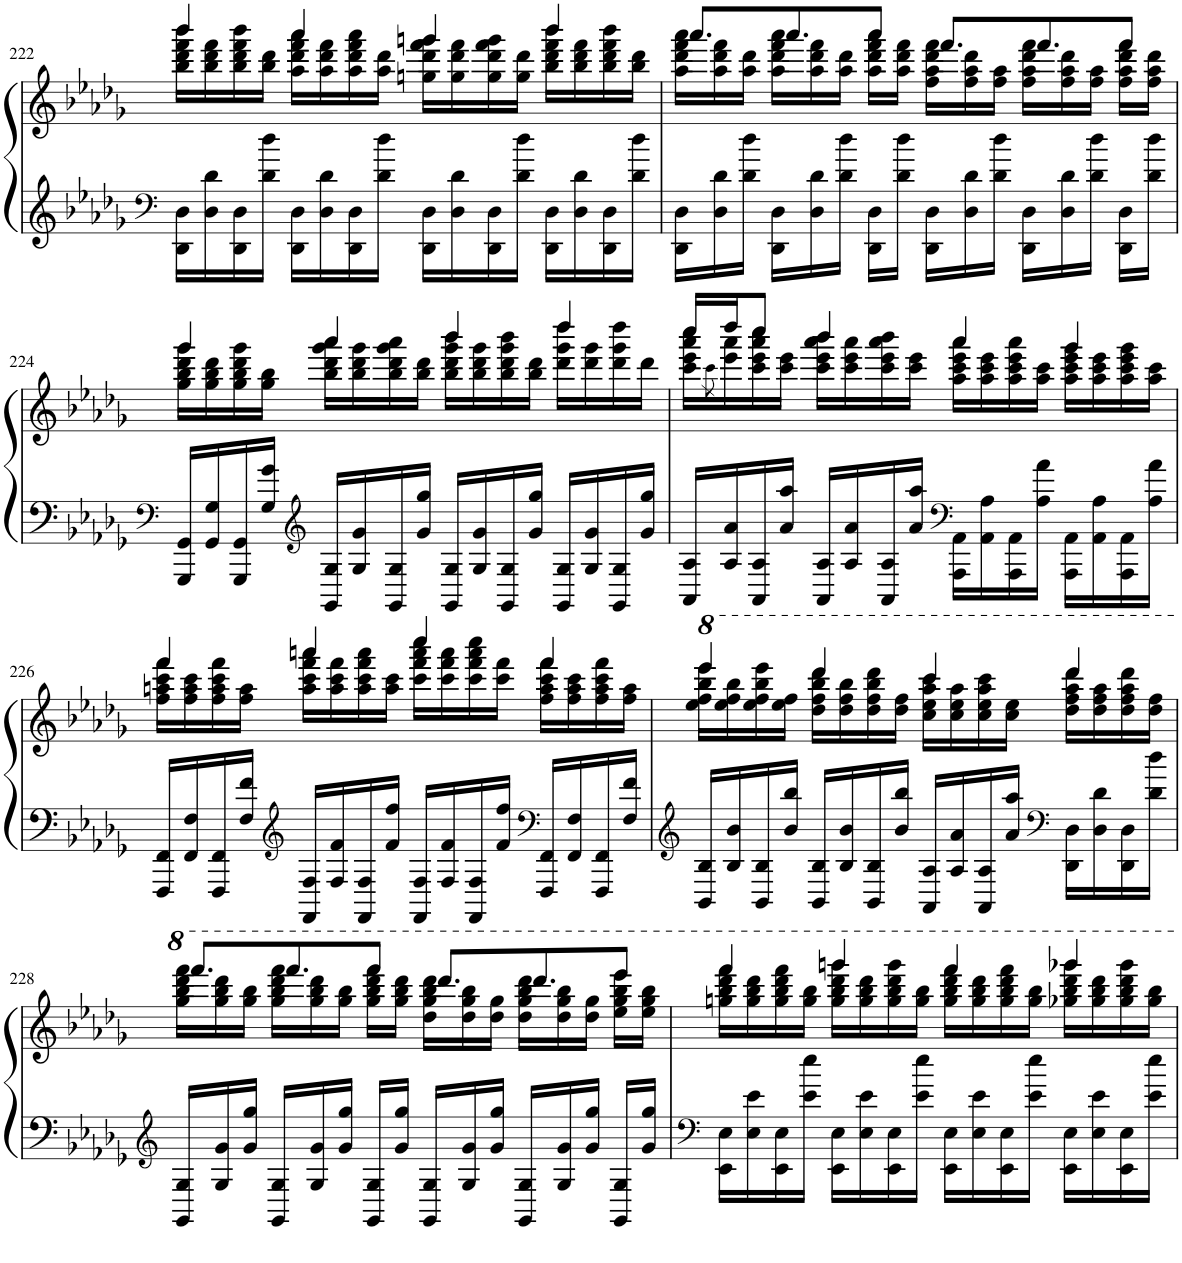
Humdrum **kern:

**kern	**kern
*part1	*part1
*staff2	*staff1
*I"Piano	*
*I'Pno.	*
!!LO:PB:g=z
*clefF4	*clefG2
*k[b-e-a-d-g-]	*k[b-e-a-d-g-]
*M4/4	*M4/4
=222	=222
*	*^
16DD-\ 16D-\LL	4bbb-/	16bb-\ 16ddd-\ 16fff\ 16bbb-\LL
16D-\ 16d-\	.	16bb-\ 16ddd-\ 16fff\
16DD-\ 16D-\	.	16bb-\ 16ddd-\ 16fff\ 16bbb-\
16d-\ 16dd-\JJ	.	16bb-\ 16ddd-\JJ
16DD-\ 16D-\LL	4aaa-/	16aa-\ 16ddd-\ 16fff\ 16aaa-\LL
16D-\ 16d-\	.	16aa-\ 16ddd-\ 16fff\
16DD-\ 16D-\	.	16aa-\ 16ddd-\ 16fff\ 16aaa-\
16d-\ 16dd-\JJ	.	16aa-\ 16ddd-\JJ
16DD-\ 16D-\LL	4gggn/	16ggn\ 16ddd-\ 16fff\ 16ggg\LL
16D-\ 16d-\	.	16gg\ 16ddd-\ 16fff\
16DD-\ 16D-\	.	16gg\ 16ddd-\ 16fff\ 16ggg\
16d-\ 16dd-\JJ	.	16gg\ 16ddd-\JJ
16DD-\ 16D-\LL	4bbb-/	16bb-\ 16ddd-\ 16fff\ 16bbb-\LL
16D-\ 16d-\	.	16bb-\ 16ddd-\ 16fff\
16DD-\ 16D-\	.	16bb-\ 16ddd-\ 16fff\ 16bbb-\
16d-\ 16dd-\JJ	.	16bb-\ 16ddd-\JJ
=223	=223	=223
16DD-\ 16D-\LL	8.aaa-/L	16aa-\ 16ddd-\ 16fff\ 16aaa-\LL
16D-\ 16d-\	.	16aa-\ 16ddd-\ 16fff\
16d-\ 16dd-\JJ	.	16aa-\ 16ddd-\JJ
16DD-\ 16D-\LL	8.aaa-/	16aa-\ 16ddd-\ 16fff\ 16aaa-\LL
16D-\ 16d-\	.	16aa-\ 16ddd-\ 16fff\
16d-\ 16dd-\JJ	.	16aa-\ 16ddd-\JJ
16DD-\ 16D-\LL	8aaa-/J	16aa-\ 16ddd-\ 16fff\ 16aaa-\LL
16d-\ 16dd-\JJ	.	16aa-\ 16ddd-\ 16fff\JJ
16DD-\ 16D-\LL	8.fff/L	16ff\ 16aa-\ 16ddd-\ 16fff\LL
16D-\ 16d-\	.	16ff\ 16aa-\ 16ddd-\
16d-\ 16dd-\JJ	.	16ff\ 16aa-\JJ
16DD-\ 16D-\LL	8.fff/	16ff\ 16aa-\ 16ddd-\ 16fff\LL
16D-\ 16d-\	.	16ff\ 16aa-\ 16ddd-\
16d-\ 16dd-\JJ	.	16ff\ 16aa-\JJ
16DD-\ 16D-\LL	8fff/J	16ff\ 16aa-\ 16ddd-\ 16fff\LL
16d-\ 16dd-\JJ	.	16ff\ 16aa-\ 16ddd-\JJ
!!LO:LB:g=z	!!
=224	=224	=224
*clefF4	*	*
16GGG-/ 16GG-/LL	4ggg-/	16gg-\ 16bb-\ 16ddd-\ 16ggg-\LL
16GG-/ 16G-/	.	16gg-\ 16bb-\ 16ddd-\
16GGG-/ 16GG-/	.	16gg-\ 16bb-\ 16ddd-\ 16ggg-\
16G-/ 16g-/JJ	.	16gg-\ 16bb-\JJ
*clefG2	*	*
16GG-/ 16G-/LL	4aaa-/	16bb-\ 16ddd-\ 16ggg-\ 16aaa-\LL
16G-/ 16g-/	.	16bb-\ 16ddd-\ 16ggg-\
16GG-/ 16G-/	.	16bb-\ 16ddd-\ 16ggg-\ 16aaa-\
16g-/ 16gg-/JJ	.	16bb-\ 16ddd-\JJ
16GG-/ 16G-/LL	4bbb-/	16bb-\ 16ddd-\ 16ggg-\ 16bbb-\LL
16G-/ 16g-/	.	16bb-\ 16ddd-\ 16ggg-\
16GG-/ 16G-/	.	16bb-\ 16ddd-\ 16ggg-\ 16bbb-\
16g-/ 16gg-/JJ	.	16bb-\ 16ddd-\JJ
16GG-/ 16G-/LL	4dddd-/	16ddd-\ 16ggg-\ 16dddd-\LL
16G-/ 16g-/	.	16ddd-\ 16ggg-\
16GG-/ 16G-/	.	16ddd-\ 16ggg-\ 16dddd-\
16g-/ 16gg-/JJ	.	16ddd-\JJ
=225	=225	=225
16AA-/ 16A-/LL	16cccc/LL	16ccc\ 16eee-\ 16aaa-\ 16cccc\LL
.	.	8qccc\
16A-/ 16a-/	16dddd-/J	16eee-\ 16aaa-\
16AA-/ 16A-/	8cccc/J	16ccc\ 16eee-\ 16aaa-\ 16cccc\
16a-/ 16aa-/JJ	.	16ccc\ 16eee-\JJ
16AA-/ 16A-/LL	4bbb-/	16ccc\ 16eee-\ 16aaa-\ 16bbb-\LL
16A-/ 16a-/	.	16ccc\ 16eee-\ 16aaa-\
16AA-/ 16A-/	.	16ccc\ 16eee-\ 16aaa-\ 16bbb-\
16a-/ 16aa-/JJ	.	16ccc\ 16eee-\JJ
*clefF4	*	*
16AAA-\ 16AA-\LL	4aaa-/	16aa-\ 16ccc\ 16eee-\ 16aaa-\LL
16AA-\ 16A-\	.	16aa-\ 16ccc\ 16eee-\
16AAA-\ 16AA-\	.	16aa-\ 16ccc\ 16eee-\ 16aaa-\
16A-\ 16a-\JJ	.	16aa-\ 16ccc\JJ
16AAA-\ 16AA-\LL	4ggg-/	16aa-\ 16ccc\ 16eee-\ 16ggg-\LL
16AA-\ 16A-\	.	16aa-\ 16ccc\ 16eee-\
16AAA-\ 16AA-\	.	16aa-\ 16ccc\ 16eee-\ 16ggg-\
16A-\ 16a-\JJ	.	16aa-\ 16ccc\JJ
!!LO:LB:g=z	!!
=226	=226	=226
16FFF/ 16FF/LL	4fff/	16ff\ 16aan\ 16ccc\ 16fff\LL
16FF/ 16F/	.	16ff\ 16aa\ 16ccc\
16FFF/ 16FF/	.	16ff\ 16aa\ 16ccc\ 16fff\
16F/ 16f/JJ	.	16ff\ 16aa\JJ
*clefG2	*	*
16FF/ 16F/LL	4aaan/	16aa\ 16ccc\ 16fff\ 16aaa\LL
16F/ 16f/	.	16aa\ 16ccc\ 16fff\
16FF/ 16F/	.	16aa\ 16ccc\ 16fff\ 16aaa\
16f/ 16ff/JJ	.	16aa\ 16ccc\JJ
16FF/ 16F/LL	4cccc/	16ccc\ 16fff\ 16aaa\ 16cccc\LL
16F/ 16f/	.	16ccc\ 16fff\ 16aaa\
16FF/ 16F/	.	16ccc\ 16fff\ 16aaa\ 16cccc\
16f/ 16ff/JJ	.	16ccc\ 16fff\JJ
*clefF4	*	*
16FFF/ 16FF/LL	4fff/	16ff\ 16aa\ 16ccc\ 16fff\LL
16FF/ 16F/	.	16ff\ 16aa\ 16ccc\
16FFF/ 16FF/	.	16ff\ 16aa\ 16ccc\ 16fff\
16F/ 16f/JJ	.	16ff\ 16aa\JJ
=227	=227	=227
*clefG2	*	*
16BB-/ 16B-/LL	4eeee-/	16eee-\ 16fff\ 16bbb-\ 16eeee-\LL
16B-/ 16b-/	.	16eee-\ 16fff\ 16bbb-\
16BB-/ 16B-/	.	16eee-\ 16fff\ 16bbb-\ 16eeee-\
16b-/ 16bb-/JJ	.	16eee-\ 16fff\JJ
16BB-/ 16B-/LL	4dddd-/	16ddd-\ 16fff\ 16bbb-\ 16dddd-\LL
16B-/ 16b-/	.	16ddd-\ 16fff\ 16bbb-\
16BB-/ 16B-/	.	16ddd-\ 16fff\ 16bbb-\ 16dddd-\
16b-/ 16bb-/JJ	.	16ddd-\ 16fff\JJ
16AA-/ 16A-/LL	4cccc/	16ccc\ 16eee-\ 16aaa-\ 16cccc\LL
16A-/ 16a-/	.	16ccc\ 16eee-\ 16aaa-\
16AA-/ 16A-/	.	16ccc\ 16eee-\ 16aaa-\ 16cccc\
16a-/ 16aa-/JJ	.	16ccc\ 16eee-\JJ
*clefF4	*	*
16DD-\ 16D-\LL	4dddd-/	16ddd-\ 16fff\ 16aaa-\ 16dddd-\LL
16D-\ 16d-\	.	16ddd-\ 16fff\ 16aaa-\
16DD-\ 16D-\	.	16ddd-\ 16fff\ 16aaa-\ 16dddd-\
16d-\ 16dd-\JJ	.	16ddd-\ 16fff\JJ
!!LO:LB:g=z	!!
=228	=228	=228
*clefG2	*	*
16GG-/ 16G-/LL	8.ffff/L	16ggg-\ 16bbb-\ 16dddd-\ 16ffff\LL
16G-/ 16g-/	.	16ggg-\ 16bbb-\ 16dddd-\
16g-/ 16gg-/JJ	.	16ggg-\ 16bbb-\JJ
16GG-/ 16G-/LL	8.ffff/	16ggg-\ 16bbb-\ 16dddd-\ 16ffff\LL
16G-/ 16g-/	.	16ggg-\ 16bbb-\ 16dddd-\
16g-/ 16gg-/JJ	.	16ggg-\ 16bbb-\JJ
16GG-/ 16G-/LL	8ffff/J	16ggg-\ 16bbb-\ 16dddd-\ 16ffff\LL
16g-/ 16gg-/JJ	.	16ggg-\ 16bbb-\ 16dddd-\JJ
16GG-/ 16G-/LL	8.dddd-/L	16ddd-\ 16ggg-\ 16bbb-\ 16dddd-\LL
16G-/ 16g-/	.	16ddd-\ 16ggg-\ 16bbb-\
16g-/ 16gg-/JJ	.	16ddd-\ 16ggg-\JJ
16GG-/ 16G-/LL	8.dddd-/	16ddd-\ 16ggg-\ 16bbb-\ 16dddd-\LL
16G-/ 16g-/	.	16ddd-\ 16ggg-\ 16bbb-\
16g-/ 16gg-/JJ	.	16ddd-\ 16ggg-\JJ
16GG-/ 16G-/LL	8eeee-/J	16eee-\ 16ggg-\ 16bbb-\ 16eeee-\LL
16g-/ 16gg-/JJ	.	16eee-\ 16ggg-\ 16bbb-\JJ
=229	=229	=229
*clefF4	*	*
16EE-\ 16E-\LL	4ffff/	16gggn\ 16bbb-\ 16dddd-\ 16ffff\LL
16E-\ 16e-\	.	16ggg\ 16bbb-\ 16dddd-\
16EE-\ 16E-\	.	16ggg\ 16bbb-\ 16dddd-\ 16ffff\
16e-\ 16ee-\JJ	.	16ggg\ 16bbb-\JJ
16EE-\ 16E-\LL	4ggggn/	16ggg\ 16bbb-\ 16dddd-\ 16gggg\LL
16E-\ 16e-\	.	16ggg\ 16bbb-\ 16dddd-\
16EE-\ 16E-\	.	16ggg\ 16bbb-\ 16dddd-\ 16gggg\
16e-\ 16ee-\JJ	.	16ggg\ 16bbb-\JJ
16EE-\ 16E-\LL	4ffff/	16ggg\ 16bbb-\ 16dddd-\ 16ffff\LL
16E-\ 16e-\	.	16ggg\ 16bbb-\ 16dddd-\
16EE-\ 16E-\	.	16ggg\ 16bbb-\ 16dddd-\ 16ffff\
16e-\ 16ee-\JJ	.	16ggg\ 16bbb-\JJ
16EE-\ 16E-\LL	4gggg-X/	16ggg-X\ 16bbb-\ 16dddd-\ 16gggg-\LL
16E-\ 16e-\	.	16ggg-\ 16bbb-\ 16dddd-\
16EE-\ 16E-\	.	16ggg-\ 16bbb-\ 16dddd-\ 16gggg-\
16e-\ 16ee-\JJ	.	16ggg-\ 16bbb-\JJ
*	*v	*v
=	=
*-	*-
